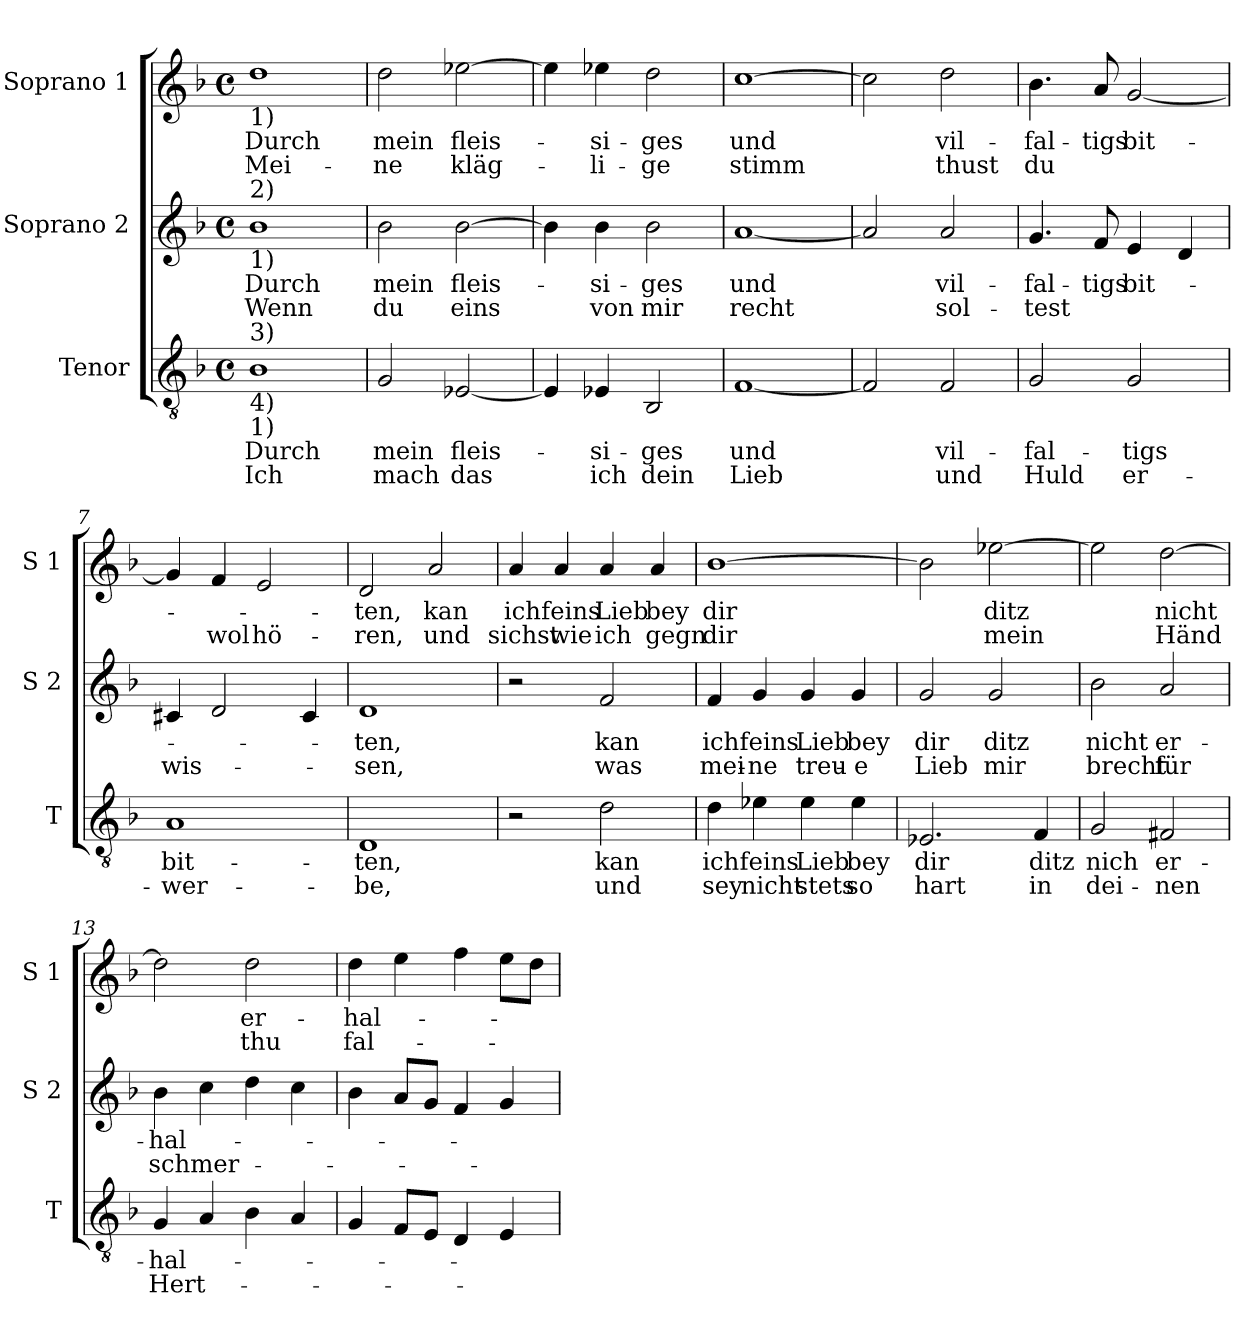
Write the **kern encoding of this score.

**kern	**text	**text	**kern	**text	**text	**kern	**text	**text
*part3	*part3	*part3	*part2	*part2	*part2	*part1	*part1	*part1
*staff3	*staff3	*staff3	*staff2	*staff2	*staff2	*staff1	*staff1	*staff1
*I"Tenor	*	*	*I"Soprano 2	*	*	*I"Soprano 1	*	*
*I'T	*	*	*I'S 2	*	*	*I'S 1	*	*
*clefGv2	*	*	*clefG2	*	*	*clefG2	*	*
*k[b-]	*	*	*k[b-]	*	*	*k[b-]	*	*
*F:	*	*	*F:	*	*	*F:	*	*
*M4/4	*	*	*M4/4	*	*	*M4/4	*	*
*met(c)	*	*	*met(c)	*	*	*met(c)	*	*
=1	=1	=1	=1	=1	=1	=1	=1	=1
!	!	!	!	!	!	!LO:TX:b:t=1)	!	!
!	!	!	!LO:TX:a:t=2)	!	!	!	!	!
!	!	!	!LO:TX:b:t=1)	!	!	!	!	!
!LO:TX:a:t=3)	!	!	!	!	!	!	!	!
!LO:TX:b:t=4)	!	!	!	!	!	!	!	!
!LO:TX:b:t=1)	!	!	!	!	!	!	!	!
!	!LO:LY:b	!LO:LY:b	!	!LO:LY:b	!LO:LY:b	!	!LO:LY:b	!LO:LY:b
1B-	Durch	Ich	1b-	Durch	Wenn	1dd	Durch	Mei-
=2	=2	=2	=2	=2	=2	=2	=2	=2
!	!LO:LY:b	!LO:LY:b	!	!LO:LY:b	!LO:LY:b	!	!LO:LY:b	!LO:LY:b
2G/	mein	mach	2b-\	mein	du	2dd\	mein	-ne
!	!LO:LY:b	!LO:LY:b	!	!LO:LY:b	!LO:LY:b	!	!LO:LY:b	!LO:LY:b
[2E-X/	fleis-	das	[2b-\	fleis-	eins	[2ee-X\	fleis-	kläg-
=3	=3	=3	=3	=3	=3	=3	=3	=3
4E-/]	.	.	4b-\]	.	.	4ee-\]	.	.
!	!LO:LY:b	!LO:LY:b	!	!LO:LY:b	!LO:LY:b	!	!LO:LY:b	!LO:LY:b
4E-X/	-si-	ich	4b-\	-si-	von	4ee-X\	-si-	-li-
!	!LO:LY:b	!LO:LY:b	!	!LO:LY:b	!LO:LY:b	!	!LO:LY:b	!LO:LY:b
2BB-/	-ges	dein	2b-\	-ges	mir	2dd\	-ges	-ge
=4	=4	=4	=4	=4	=4	=4	=4	=4
!	!LO:LY:b	!LO:LY:b	!	!LO:LY:b	!LO:LY:b	!	!LO:LY:b	!LO:LY:b
[1F	und	Lieb	[1a	und	recht	[1cc	und	stimm
=5	=5	=5	=5	=5	=5	=5	=5	=5
2F/]	.	.	2a/]	.	.	2cc\]	.	.
!	!LO:LY:b	!LO:LY:b	!	!LO:LY:b	!LO:LY:b	!	!LO:LY:b	!LO:LY:b
2F/	vil-	und	2a/	vil-	sol-	2dd\	vil-	thust
!!LO:LB:g=z
=6	=6	=6	=6	=6	=6	=6	=6	=6
!	!LO:LY:b	!LO:LY:b	!	!LO:LY:b	!LO:LY:b	!	!LO:LY:b	!LO:LY:b
2G/	-fal-	Huld	4.g/	-fal-	-test	4.b-\	-fal-	du
!	!	!	!	!LO:LY:b	!	!	!LO:LY:b	!
.	.	.	8f/	-tigs	.	8a/	-tigs	.
!	!LO:LY:b	!LO:LY:b	!	!LO:LY:b	!	!	!LO:LY:b	!
2G/	-tigs	er-	4e/	bit-	.	[2g/	bit-	.
.	.	.	4d/	.	.	.	.	.
=7	=7	=7	=7	=7	=7	=7	=7	=7
!	!LO:LY:b	!LO:LY:b	!	!	!LO:LY:b	!	!	!
1A	bit-	-wer-	4c#X/	.	wis-	4g/]	.	.
!	!	!	!	!	!	!	!	!LO:LY:b
.	.	.	2d/	.	.	4f/	.	wol
!	!	!	!	!	!	!	!	!LO:LY:b
.	.	.	.	.	.	2e/	.	hö-
.	.	.	4c#/	.	.	.	.	.
=8	=8	=8	=8	=8	=8	=8	=8	=8
!	!LO:LY:b	!LO:LY:b	!	!LO:LY:b	!LO:LY:b	!	!LO:LY:b	!LO:LY:b
1D	-ten,	-be,	1d	-ten,	-sen,	2d/	-ten,	-ren,
!	!	!	!	!	!	!	!LO:LY:b	!LO:LY:b
.	.	.	.	.	.	2a/	kan	und
=9	=9	=9	=9	=9	=9	=9	=9	=9
!	!	!	!	!	!	!	!LO:LY:b	!LO:LY:b
2r	.	.	2r	.	.	4a/	ich	sichst
!	!	!	!	!	!	!	!LO:LY:b	!LO:LY:b
.	.	.	.	.	.	4a/	feins	wie
!	!LO:LY:b	!LO:LY:b	!	!LO:LY:b	!LO:LY:b	!	!LO:LY:b	!LO:LY:b
2d\	kan	und	2f/	kan	was	4a/	Lieb	ich
!	!	!	!	!	!	!	!LO:LY:b	!LO:LY:b
.	.	.	.	.	.	4a/	bey	gegn
=10	=10	=10	=10	=10	=10	=10	=10	=10
!	!LO:LY:b	!LO:LY:b	!	!LO:LY:b	!LO:LY:b	!	!LO:LY:b	!LO:LY:b
4d\	ich	sey	4f/	ich	mei-	[1b-	dir	dir
!	!LO:LY:b	!LO:LY:b	!	!LO:LY:b	!LO:LY:b	!	!	!
4e-X\	feins	nicht	4g/	feins	-ne	.	.	.
!	!LO:LY:b	!LO:LY:b	!	!LO:LY:b	!LO:LY:b	!	!	!
4e-\	Lieb	stets	4g/	Lieb	treu-	.	.	.
!	!LO:LY:b	!LO:LY:b	!	!LO:LY:b	!LO:LY:b	!	!	!
4e-\	bey	so	4g/	bey	-e	.	.	.
!!LO:LB:g=z
=11	=11	=11	=11	=11	=11	=11	=11	=11
!	!LO:LY:b	!LO:LY:b	!	!LO:LY:b	!LO:LY:b	!	!	!
2.E-X/	dir	hart	2g/	dir	Lieb	2b-\]	.	.
!	!	!	!	!LO:LY:b	!LO:LY:b	!	!LO:LY:b	!LO:LY:b
.	.	.	2g/	ditz	mir	[2ee-X\	ditz	mein
!	!LO:LY:b	!LO:LY:b	!	!	!	!	!	!
4F/	ditz	in	.	.	.	.	.	.
=12	=12	=12	=12	=12	=12	=12	=12	=12
!	!LO:LY:b	!LO:LY:b	!	!LO:LY:b	!LO:LY:b	!	!	!
2G/	nich	dei-	2b-\	nicht	brecht	2ee-\]	.	.
!	!LO:LY:b	!LO:LY:b	!	!LO:LY:b	!LO:LY:b	!	!LO:LY:b	!LO:LY:b
2F#X/	er-	-nen	2a/	er-	für	[2dd\	nicht	Händ
=13	=13	=13	=13	=13	=13	=13	=13	=13
!	!LO:LY:b	!LO:LY:b	!	!LO:LY:b	!LO:LY:b	!	!	!
4G/	-hal-	Hert-	4b-\	-hal-	schmer-	2dd\]	.	.
4A/	.	.	4cc\	.	.	.	.	.
!	!	!	!	!	!	!	!LO:LY:b	!LO:LY:b
4B-\	.	.	4dd\	.	.	2dd\	er-	thu
4A/	.	.	4cc\	.	.	.	.	.
=14	=14	=14	=14	=14	=14	=14	=14	=14
!	!	!	!	!	!	!	!LO:LY:b	!LO:LY:b
4G/	.	.	4b-\	.	.	4dd\	-hal-	fal-
8F/L	.	.	8a/L	.	.	4ee\	.	.
8E/J	.	.	8g/J	.	.	.	.	.
4D/	.	.	4f/	.	.	4ff\	.	.
4E/	.	.	4g/	.	.	8ee\L	.	.
.	.	.	.	.	.	8dd\J	.	.
=	=	=	=	=	=	=	=	=
*-	*-	*-	*-	*-	*-	*-	*-	*-
